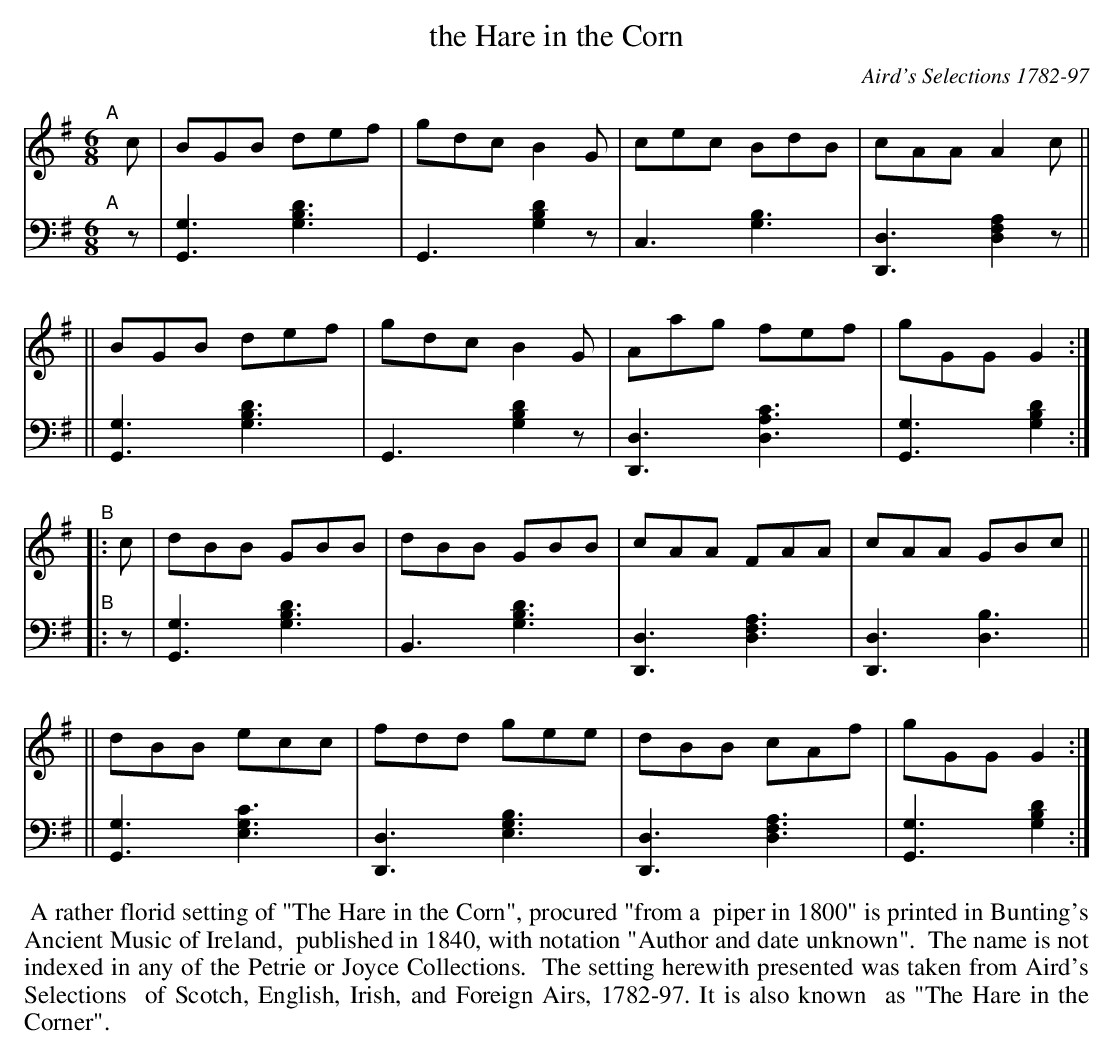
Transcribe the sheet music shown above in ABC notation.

X:1
T: the Hare in the Corn
O: Aird's Selections 1782-97
M: 6/8
L: 1/8
K: G
V: 1 staves=2
"^A"[|] c \
|  BGB def | gdc B2G | cec BdB | cAA A2c ||
|| BGB def | gdc B2G | Aag fef | gGG G2 :|
"^B"|: c \
|  dBB GBB | dBB GBB | cAA FAA | cAA GBc ||
|| dBB ecc | fdd gee | dBB cAf | gGG G2 :|
V: 2 clef=bass middle=d
"^A"[|] z \
|  [G3g3] [g3b3d'3] | G3 [g2b2d'2]z | c3 [g3b3] | [D3d3] [d2f2a2]z ||
|| [G3g3] [g3b3d'3] | G3 [g2b2d'2]z | [D3d3] [d3a3c'3] | [G3g3] [g2b2d'2] :|
"^B"|: z \
|  [G3g3] [g3b3d'3] | B3 [g3b3d'3] | [D3d3] [d3f3a3] | [D3d3] [d3b3] ||
|| [G3g3] [e3g3c'3] | [D3d3] [e3g3b3] | [D3d3] [d3f3a3] | [G3g3] [g2b2d'2] :|
